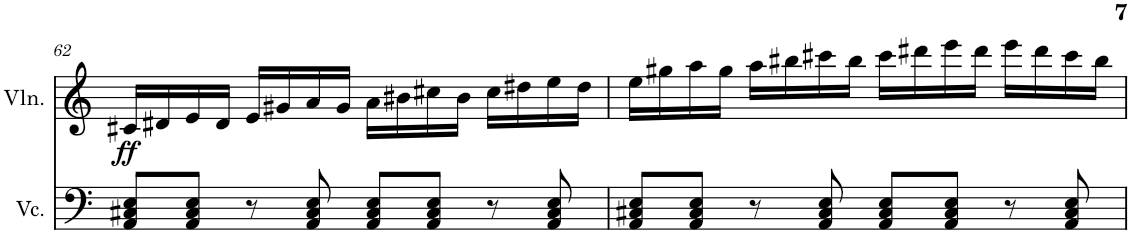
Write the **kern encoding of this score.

**kern	**kern	**dynam
*part2	*part1	*part1
*staff2	*staff1	*staff1
*I"大提琴	*I"小提琴	*
!!LO:PB:g=z
*clefF4	*clefG2	*
*k[]	*k[]	*
*M4/4	*M4/4	*
=62	=62	=62
!	!	!LO:DY:b
8AA/ 8C#X/ 8E/L	16c#X/LL	ff
.	16d#X/	.
8AA/ 8C#/ 8E/J	16e/	.
.	16d#/JJ	.
8r	16e/LL	.
.	16g#X/	.
8AA/ 8C#/ 8E/	16a/	.
.	16g#/JJ	.
8AA/ 8C#/ 8E/L	16a\LL	.
.	16b#X\	.
8AA/ 8C#/ 8E/J	16cc#X\	.
.	16b#\JJ	.
8r	16cc#\LL	.
.	16dd#X\	.
8AA/ 8C#/ 8E/	16ee\	.
.	16dd#\JJ	.
=63	=63	=63
8AA/ 8C#X/ 8E/L	16ee\LL	.
.	16gg#X\	.
8AA/ 8C#/ 8E/J	16aa\	.
.	16gg#\JJ	.
8r	16aa\LL	.
.	16bb#X\	.
8AA/ 8C#/ 8E/	16ccc#X\	.
.	16bb#\JJ	.
8AA/ 8C#/ 8E/L	16ccc#\LL	.
.	16ddd#X\	.
8AA/ 8C#/ 8E/J	16eee\	.
.	16ddd#\JJ	.
8r	16eee\LL	.
.	16ddd#\	.
8AA/ 8C#/ 8E/	16ccc#\	.
.	16bb#\JJ	.
=	=	=
*-	*-	*-
